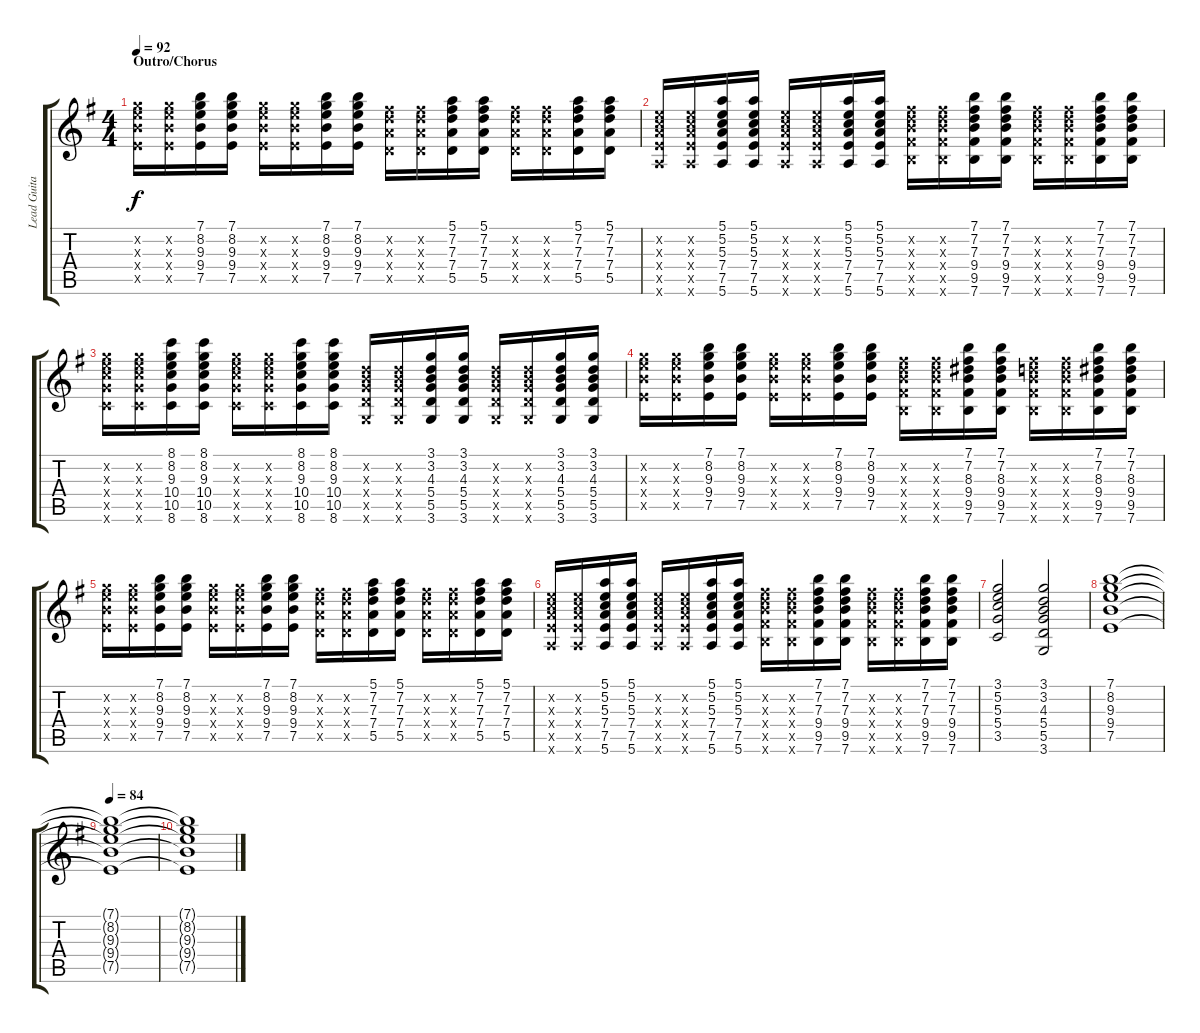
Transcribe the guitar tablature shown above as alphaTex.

\track ("Lead Guitar" "Lead Guita") {instrument electricguitarclean}
\staff {score tabs}
\tuning (E4 B3 G3 D3 A2 E2) {hide}
\ts (4 4)
\section ("" "Outro/Chorus")
\tempo 92
\clef g2
\ks eminor
(8.2{x} 9.3{x} 9.4{x} 7.5{x}).16{dy f} (8.2{x} 9.3{x} 9.4{x} 7.5{x}).16 (7.1 8.2 9.3 9.4 7.5).16 (7.1 8.2 9.3 9.4 7.5).16 (8.2{x} 9.3{x} 9.4{x} 7.5{x}).16 (8.2{x} 9.3{x} 9.4{x} 7.5{x}).16 (7.1 8.2 9.3 9.4 7.5).16 (7.1 8.2 9.3 9.4 7.5).16 (7.2{x} 7.3{x} 7.4{x} 5.5{x}).16 (7.2{x} 7.3{x} 7.4{x} 5.5{x}).16 (5.1 7.2 7.3 7.4 5.5).16 (5.1 7.2 7.3 7.4 5.5).16 (7.2{x} 7.3{x} 7.4{x} 5.5{x}).16 (7.2{x} 7.3{x} 7.4{x} 5.5{x}).16 (5.1 7.2 7.3 7.4 5.5).16 (5.1 7.2 7.3 7.4 5.5).16 |
(5.2{x} 5.3{x} 7.4{x} 7.5{x} 5.6{x}).16 (5.2{x} 5.3{x} 7.4{x} 7.5{x} 5.6{x}).16 (5.1 5.2 5.3 7.4 7.5 5.6).16 (5.1 5.2 5.3 7.4 7.5 5.6).16 (5.2{x} 5.3{x} 7.4{x} 7.5{x} 5.6{x}).16 (5.2{x} 5.3{x} 7.4{x} 7.5{x} 5.6{x}).16 (5.1 5.2 5.3 7.4 7.5 5.6).16 (5.1 5.2 5.3 7.4 7.5 5.6).16 (7.2{x} 7.3{x} 9.4{x} 9.5{x} 7.6{x}).16 (7.2{x} 7.3{x} 9.4{x} 9.5{x} 7.6{x}).16 (7.1 7.2 7.3 9.4 9.5 7.6).16 (7.1 7.2 7.3 9.4 9.5 7.6).16 (7.2{x} 7.3{x} 9.4{x} 9.5{x} 7.6{x}).16 (7.2{x} 7.3{x} 9.4{x} 9.5{x} 7.6{x}).16 (7.1 7.2 7.3 9.4 9.5 7.6).16 (7.1 7.2 7.3 9.4 9.5 7.6).16 |
(8.2{x} 9.3{x} 10.4{x} 10.5{x} 8.6{x}).16 (8.2{x} 9.3{x} 10.4{x} 10.5{x} 8.6{x}).16 (8.1 8.2 9.3 10.4 10.5 8.6).16 (8.1 8.2 9.3 10.4 10.5 8.6).16 (8.2{x} 9.3{x} 10.4{x} 10.5{x} 8.6{x}).16 (8.2{x} 9.3{x} 10.4{x} 10.5{x} 8.6{x}).16 (8.1 8.2 9.3 10.4 10.5 8.6).16 (8.1 8.2 9.3 10.4 10.5 8.6).16 (3.2{x} 4.3{x} 5.4{x} 5.5{x} 3.6{x}).16 (3.2{x} 4.3{x} 5.4{x} 5.5{x} 3.6{x}).16 (3.1 3.2 4.3 5.4 5.5 3.6).16 (3.1 3.2 4.3 5.4 5.5 3.6).16 (3.2{x} 4.3{x} 5.4{x} 5.5{x} 3.6{x}).16 (3.2{x} 4.3{x} 5.4{x} 5.5{x} 3.6{x}).16 (3.1 3.2 4.3 5.4 5.5 3.6).16 (3.1 3.2 4.3 5.4 5.5 3.6).16 |
(8.2{x} 9.3{x} 9.4{x} 7.5{x}).16 (8.2{x} 9.3{x} 9.4{x} 7.5{x}).16 (7.1 8.2 9.3 9.4 7.5).16 (7.1 8.2 9.3 9.4 7.5).16 (8.2{x} 9.3{x} 9.4{x} 7.5{x}).16 (8.2{x} 9.3{x} 9.4{x} 7.5{x}).16 (7.1 8.2 9.3 9.4 7.5).16 (7.1 8.2 9.3 9.4 7.5).16 (7.2{x} 7.3{x} 9.4{x} 9.5{x} 7.6{x}).16 (7.2{x} 7.3{x} 9.4{x} 9.5{x} 7.6{x}).16 (7.1 7.2 8.3 9.4 9.5 7.6).16 (7.1 7.2 8.3 9.4 9.5 7.6).16 (7.2{x} 7.3{x} 9.4{x} 9.5{x} 7.6{x}).16 (7.2{x} 7.3{x} 9.4{x} 9.5{x} 7.6{x}).16 (7.1 7.2 8.3 9.4 9.5 7.6).16 (7.1 7.2 8.3 9.4 9.5 7.6).16 |
(8.2{x} 9.3{x} 9.4{x} 7.5{x}).16 (8.2{x} 9.3{x} 9.4{x} 7.5{x}).16 (7.1 8.2 9.3 9.4 7.5).16 (7.1 8.2 9.3 9.4 7.5).16 (8.2{x} 9.3{x} 9.4{x} 7.5{x}).16 (8.2{x} 9.3{x} 9.4{x} 7.5{x}).16 (7.1 8.2 9.3 9.4 7.5).16 (7.1 8.2 9.3 9.4 7.5).16 (7.2{x} 7.3{x} 7.4{x} 5.5{x}).16 (7.2{x} 7.3{x} 7.4{x} 5.5{x}).16 (5.1 7.2 7.3 7.4 5.5).16 (5.1 7.2 7.3 7.4 5.5).16 (7.2{x} 7.3{x} 7.4{x} 5.5{x}).16 (7.2{x} 7.3{x} 7.4{x} 5.5{x}).16 (5.1 7.2 7.3 7.4 5.5).16 (5.1 7.2 7.3 7.4 5.5).16 |
(5.2{x} 5.3{x} 7.4{x} 7.5{x} 5.6{x}).16 (5.2{x} 5.3{x} 7.4{x} 7.5{x} 5.6{x}).16 (5.1 5.2 5.3 7.4 7.5 5.6).16 (5.1 5.2 5.3 7.4 7.5 5.6).16 (5.2{x} 5.3{x} 7.4{x} 7.5{x} 5.6{x}).16 (5.2{x} 5.3{x} 7.4{x} 7.5{x} 5.6{x}).16 (5.1 5.2 5.3 7.4 7.5 5.6).16 (5.1 5.2 5.3 7.4 7.5 5.6).16 (7.2{x} 7.3{x} 9.4{x} 9.5{x} 7.6{x}).16 (7.2{x} 7.3{x} 9.4{x} 9.5{x} 7.6{x}).16 (7.1 7.2 7.3 9.4 9.5 7.6).16 (7.1 7.2 7.3 9.4 9.5 7.6).16 (7.2{x} 7.3{x} 9.4{x} 9.5{x} 7.6{x}).16 (7.2{x} 7.3{x} 9.4{x} 9.5{x} 7.6{x}).16 (7.1 7.2 7.3 9.4 9.5 7.6).16 (7.1 7.2 7.3 9.4 9.5 7.6).16 |
(3.1 5.2 5.3 5.4 3.5).2 (3.1 3.2 4.3 5.4 5.5 3.6).2 |
(7.1 8.2 9.3 9.4 7.5).1 |
\tempo 84
(7.1{t} 8.2{t} 9.3{t} 9.4{t} 7.5{t}).1 |
(7.1{t} 8.2{t} 9.3{t} 9.4{t} 7.5{t}).1
